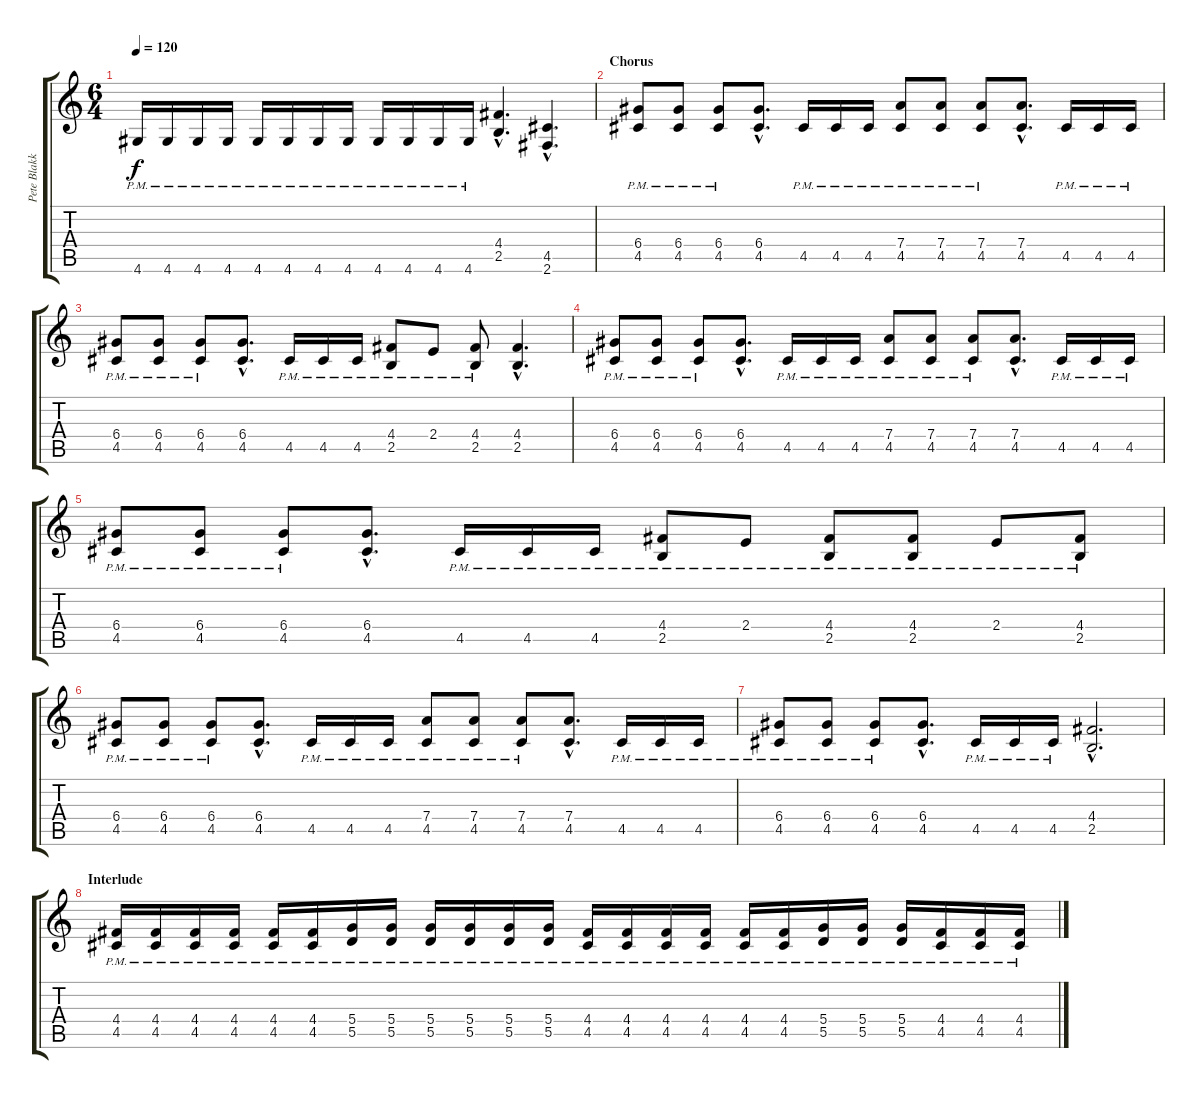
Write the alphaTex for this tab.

\track ("Pete Blakk" "Pete Blakk") {instrument overdrivenguitar}
\staff {score tabs}
\tuning (E4 B3 G3 D3 A2 E2) {hide}
\ts (6 4)
\tempo 120
\clef g2
\ks c
4.6{pm}.16{dy f} 4.6{pm}.16 4.6{pm}.16 4.6{pm}.16 4.6{pm}.16 4.6{pm}.16 4.6{pm}.16 4.6{pm}.16 4.6{pm}.16 4.6{pm}.16 4.6{pm}.16 4.6{pm}.16 (4.4{hac} 2.5{hac}).4{d} (4.5{hac} 2.6{hac}).4{d} |
\section ("" "Chorus")
(6.4{pm} 4.5{pm}).8 (6.4{pm} 4.5{pm}).8 (6.4{pm} 4.5{pm}).8 (6.4{hac} 4.5{hac}).8{d} 4.5{pm}.16 4.5{pm}.16 4.5{pm}.16 (7.4{pm} 4.5{pm}).8 (7.4{pm} 4.5{pm}).8 (7.4{pm} 4.5{pm}).8 (7.4{hac} 4.5{hac}).8{d} 4.5{pm}.16 4.5{pm}.16 4.5{pm}.16 |
(6.4{pm} 4.5{pm}).8 (6.4{pm} 4.5{pm}).8 (6.4{pm} 4.5{pm}).8 (6.4{hac} 4.5{hac}).8{d} 4.5{pm}.16 4.5{pm}.16 4.5{pm}.16 (4.4{pm} 2.5{pm}).8 2.4{pm}.8 (4.4{pm} 2.5{pm}).8 (4.4{hac} 2.5{hac}).4{d} |
(6.4{pm} 4.5{pm}).8 (6.4{pm} 4.5{pm}).8 (6.4{pm} 4.5{pm}).8 (6.4{hac} 4.5{hac}).8{d} 4.5{pm}.16 4.5{pm}.16 4.5{pm}.16 (7.4{pm} 4.5{pm}).8 (7.4{pm} 4.5{pm}).8 (7.4{pm} 4.5{pm}).8 (7.4{hac} 4.5{hac}).8{d} 4.5{pm}.16 4.5{pm}.16 4.5{pm}.16 |
(6.4{pm} 4.5{pm}).8 (6.4{pm} 4.5{pm}).8 (6.4{pm} 4.5{pm}).8 (6.4{hac} 4.5{hac}).8{d} 4.5{pm}.16 4.5{pm}.16 4.5{pm}.16 (4.4{pm} 2.5{pm}).8 2.4{pm}.8 (4.4{pm} 2.5{pm}).8 (4.4{pm} 2.5{pm}).8 2.4{pm}.8 (4.4{pm} 2.5{pm}).8 |
(6.4{pm} 4.5{pm}).8 (6.4{pm} 4.5{pm}).8 (6.4{pm} 4.5{pm}).8 (6.4{hac} 4.5{hac}).8{d} 4.5{pm}.16 4.5{pm}.16 4.5{pm}.16 (7.4{pm} 4.5{pm}).8 (7.4{pm} 4.5{pm}).8 (7.4{pm} 4.5{pm}).8 (7.4{hac} 4.5{hac}).8{d} 4.5{pm}.16 4.5{pm}.16 4.5{pm}.16 |
(6.4{pm} 4.5{pm}).8 (6.4{pm} 4.5{pm}).8 (6.4{pm} 4.5{pm}).8 (6.4{hac} 4.5{hac}).8{d} 4.5{pm}.16 4.5{pm}.16 4.5{pm}.16 (4.4{hac} 2.5{hac}).2{d} |
\section ("" "Interlude")
(4.4{pm} 4.5{pm}).16 (4.4{pm} 4.5{pm}).16 (4.4{pm} 4.5{pm}).16 (4.4{pm} 4.5{pm}).16 (4.4{pm} 4.5{pm}).16 (4.4{pm} 4.5{pm}).16 (5.4{pm} 5.5{pm}).16 (5.4{pm} 5.5{pm}).16 (5.4{pm} 5.5{pm}).16 (5.4{pm} 5.5{pm}).16 (5.4{pm} 5.5{pm}).16 (5.4{pm} 5.5{pm}).16 (4.4{pm} 4.5{pm}).16 (4.4{pm} 4.5{pm}).16 (4.4{pm} 4.5{pm}).16 (4.4{pm} 4.5{pm}).16 (4.4{pm} 4.5{pm}).16 (4.4{pm} 4.5{pm}).16 (5.4{pm} 5.5{pm}).16 (5.4{pm} 5.5{pm}).16 (5.4{pm} 5.5{pm}).16 (4.4{pm} 4.5{pm}).16 (4.4{pm} 4.5{pm}).16 (4.4{pm} 4.5{pm}).16
